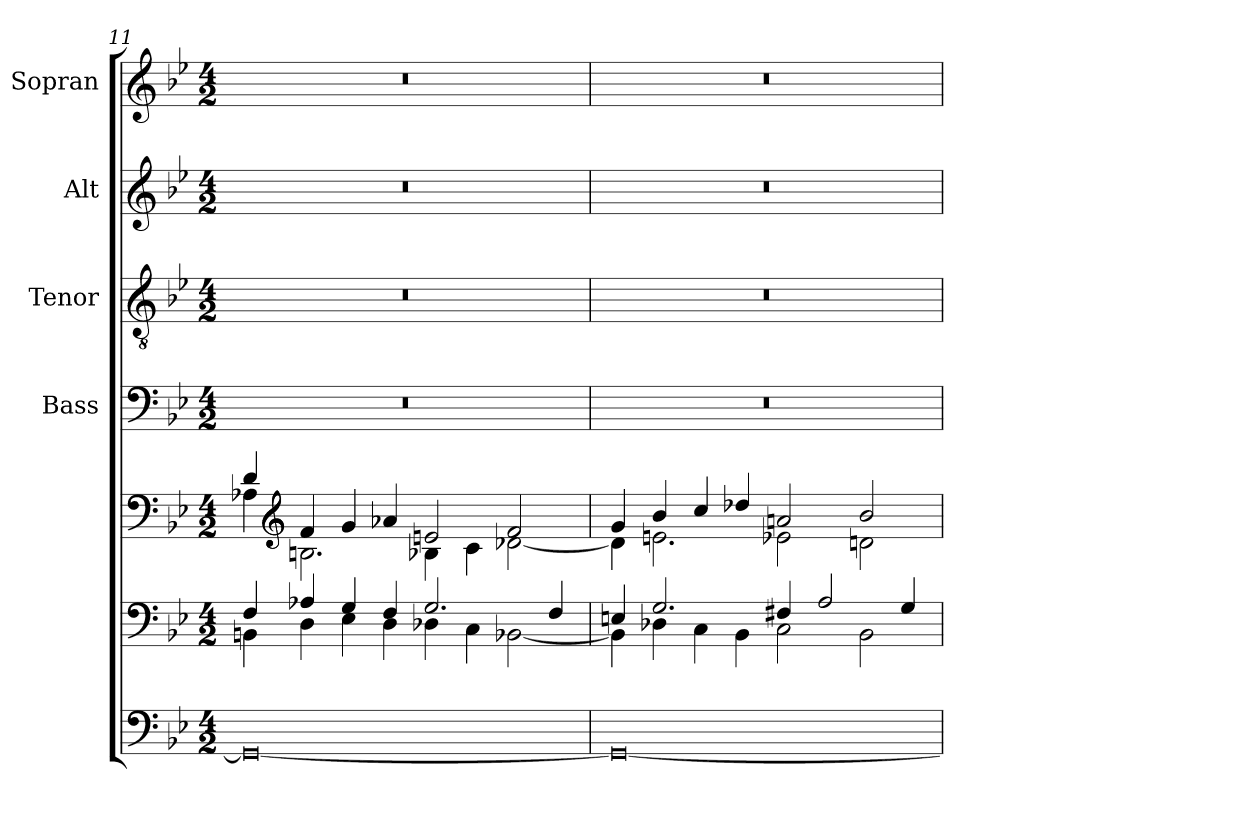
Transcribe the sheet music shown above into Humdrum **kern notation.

**kern	**kern	**kern	**kern	**kern	**kern	**kern
*part6	*part5	*part5	*part4	*part3	*part2	*part1
*staff7	*staff6	*staff5	*staff4	*staff3	*staff2	*staff1
*	*	*	*I"Bass	*I"Tenor	*I"Alt	*I"Sopran
*	*	*	*I'B.	*I'T.	*I'A.	*I'S.
*clefF4	*clefF4	*clefF4	*clefF4	*clefGv2	*clefG2	*clefG2
*k[b-e-]	*k[b-e-]	*k[b-e-]	*k[b-e-]	*k[b-e-]	*k[b-e-]	*k[b-e-]
*B-:	*B-:	*B-:	*B-:	*B-:	*B-:	*B-:
*M4/2	*M4/2	*M4/2	*M4/2	*M4/2	*M4/2	*M4/2
=11	=11	=11	=11	=11	=11	=11
*	*^	*^	*	*	*	*
0GG_	4F/	4BBn\	4d/	4A-X\	0r	0r	0r	0r
*	*	*	*clefG2	*	*	*	*	*
.	4A-X/	4D\	4f/	2.Bn\	.	.	.	.
.	4G/	4E-\	4g/	.	.	.	.	.
.	4F/	4D\	4a-X/	.	.	.	.	.
.	2.G/	4D-X\	2en/	4B-X\	.	.	.	.
.	.	4C\	.	4c\	.	.	.	.
.	.	[<2BB-X\	2f/	[<2d-X\	.	.	.	.
.	4F/	.	.	.	.	.	.	.
=12	=12	=12	=12	=12	=12	=12	=12	=12
0GG_	4En/	4BB-\]	4g/	4d-\]	0r	0r	0r	0r
.	2.G/	4D-X\	4b-/	2.en\	.	.	.	.
.	.	4C\	4cc/	.	.	.	.	.
.	.	4BB-\	4dd-X/	.	.	.	.	.
.	4F#X/	2C\	2an/	2e-X\	.	.	.	.
.	2A/	.	.	.	.	.	.	.
.	.	2BB-\	2b-/	2dn\	.	.	.	.
.	4G/	.	.	.	.	.	.	.
*	*v	*v	*	*	*	*	*	*
*	*	*v	*v	*	*	*	*
=	=	=	=	=	=	=
*-	*-	*-	*-	*-	*-	*-
